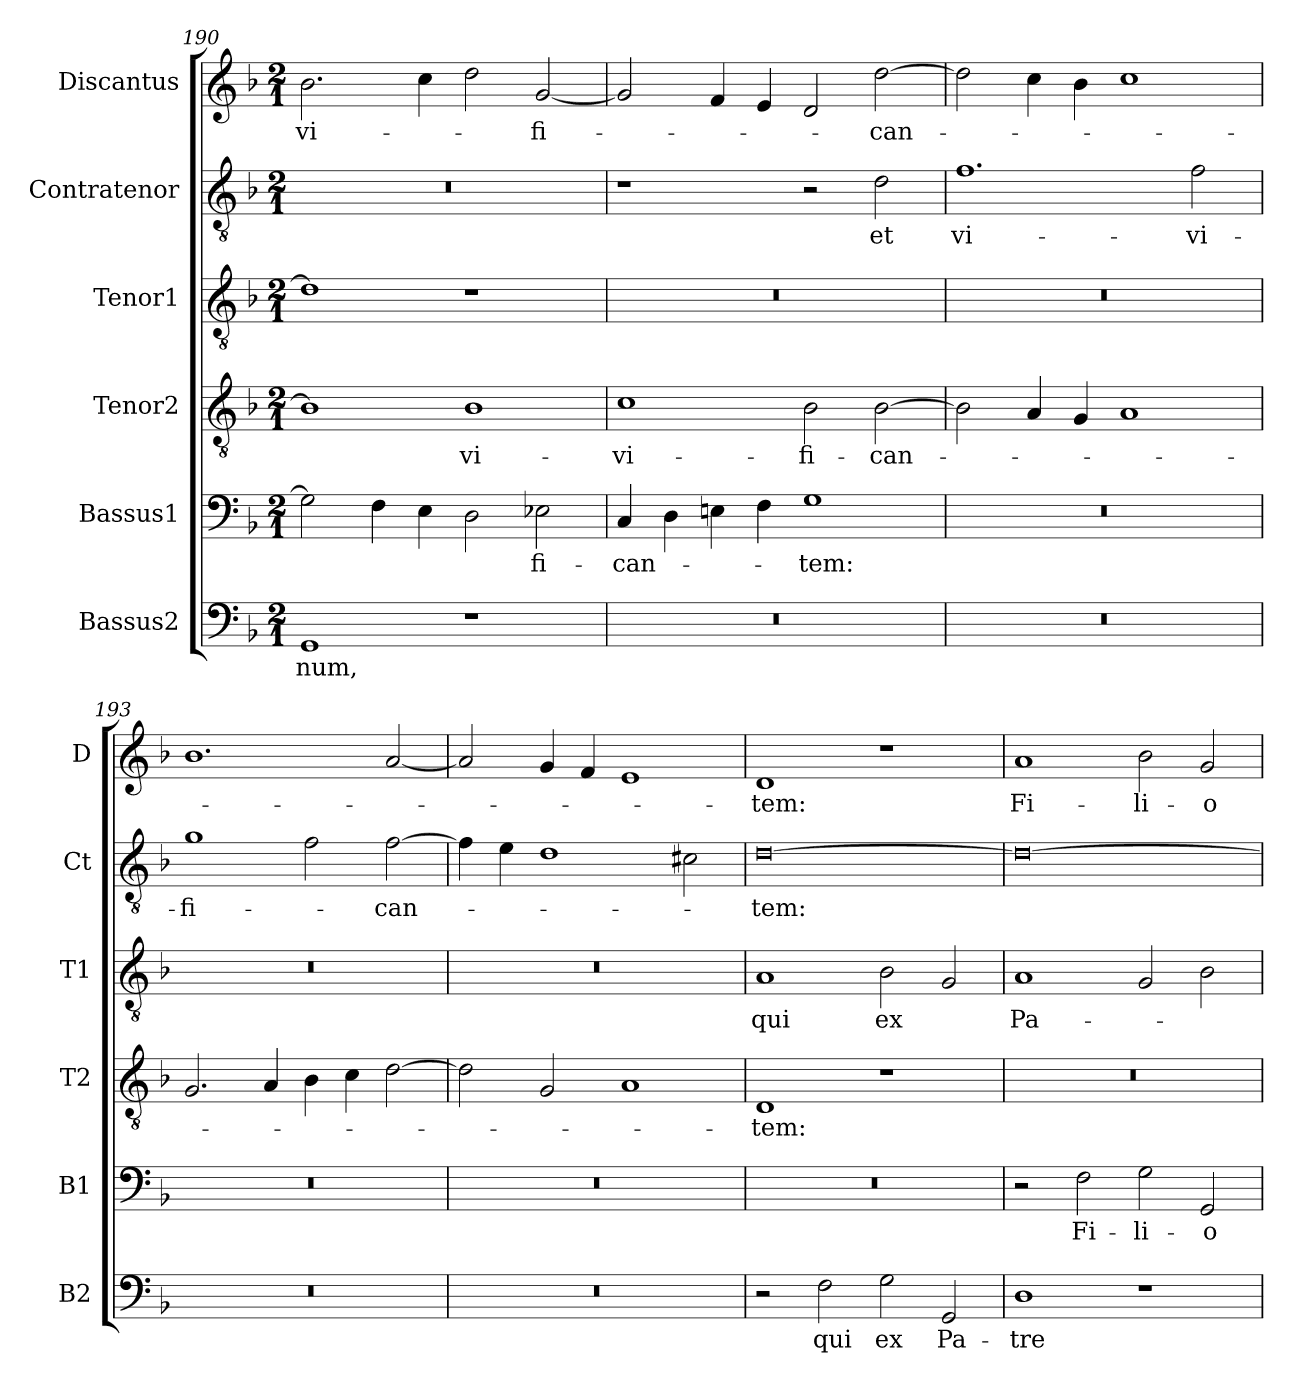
**kern	**text	**kern	**text	**kern	**text	**kern	**text	**kern	**text	**kern	**text
*part6	*part6	*part5	*part5	*part4	*part4	*part3	*part3	*part2	*part2	*part1	*part1
*staff6	*staff6	*staff5	*staff5	*staff4	*staff4	*staff3	*staff3	*staff2	*staff2	*staff1	*staff1
*I"Bassus2	*	*I"Bassus1	*	*I"Tenor2	*	*I"Tenor1	*	*I"Contratenor	*	*I"Discantus	*
*I'B2	*	*I'B1	*	*I'T2	*	*I'T1	*	*I'Ct	*	*I'D	*
*clefF4	*	*clefF4	*	*clefGv2	*	*clefGv2	*	*clefGv2	*	*clefG2	*
*k[b-]	*	*k[b-]	*	*k[b-]	*	*k[b-]	*	*k[b-]	*	*k[b-]	*
*M2/1	*	*M2/1	*	*M2/1	*	*M2/1	*	*M2/1	*	*M2/1	*
=190	=190	=190	=190	=190	=190	=190	=190	=190	=190	=190	=190
1GG	-num,	2G]	.	1B-]	.	1d]	.	0r	.	2.b-	-vi-
.	.	4F	.	.	.	.	.	.	.	.	.
.	.	4E	.	.	.	.	.	.	.	4cc	.
1r	.	2D	.	1B-	vi-	1r	.	.	.	2dd	.
.	.	2E-X	-fi-	.	.	.	.	.	.	[2g	-fi-
=191	=191	=191	=191	=191	=191	=191	=191	=191	=191	=191	=191
0r	.	4C	-can-	1c	-vi-	0r	.	1r	.	2g]	.
.	.	4D	.	.	.	.	.	.	.	.	.
.	.	4En	.	.	.	.	.	.	.	4f	.
.	.	4F	.	.	.	.	.	.	.	4e	.
.	.	1G	-tem:	2B-	-fi-	.	.	2r	.	2d	.
.	.	.	.	[2B-	-can-	.	.	2d	et	[2dd	-can-
=192	=192	=192	=192	=192	=192	=192	=192	=192	=192	=192	=192
0r	.	0r	.	2B-]	.	0r	.	1.f	vi-	2dd]	.
.	.	.	.	4A	.	.	.	.	.	4cc	.
.	.	.	.	4G	.	.	.	.	.	4b-	.
.	.	.	.	1A	.	.	.	.	.	1cc	.
.	.	.	.	.	.	.	.	2f	-vi-	.	.
=193	=193	=193	=193	=193	=193	=193	=193	=193	=193	=193	=193
0r	.	0r	.	2.G	.	0r	.	1g	-fi-	1.b-	.
.	.	.	.	4A	.	.	.	.	.	.	.
.	.	.	.	4B-	.	.	.	2f	.	.	.
.	.	.	.	4c	.	.	.	.	.	.	.
.	.	.	.	[2d	.	.	.	[2f	-can-	[2a	.
=194	=194	=194	=194	=194	=194	=194	=194	=194	=194	=194	=194
0r	.	0r	.	2d]	.	0r	.	4f]	.	2a]	.
.	.	.	.	.	.	.	.	4e	.	.	.
.	.	.	.	2G	.	.	.	1d	.	4g	.
.	.	.	.	.	.	.	.	.	.	4f	.
.	.	.	.	1A	.	.	.	.	.	1e	.
.	.	.	.	.	.	.	.	2c#X	.	.	.
=195	=195	=195	=195	=195	=195	=195	=195	=195	=195	=195	=195
2r	.	0r	.	1D	-tem:	1A	qui	[0d	-tem:	1d	-tem:
2F	qui	.	.	.	.	.	.	.	.	.	.
2G	ex	.	.	1r	.	2B-	ex	.	.	1r	.
2GG	Pa-	.	.	.	.	2G	.	.	.	.	.
=196	=196	=196	=196	=196	=196	=196	=196	=196	=196	=196	=196
1D	-tre	2r	.	0r	.	1A	Pa-	0d_	.	1a	Fi-
.	.	2F	Fi-	.	.	.	.	.	.	.	.
1r	.	2G	-li-	.	.	2G	.	.	.	2b-	-li-
.	.	2GG	-o-	.	.	2B-	.	.	.	2g	-o
=	=	=	=	=	=	=	=	=	=	=	=
*-	*-	*-	*-	*-	*-	*-	*-	*-	*-	*-	*-
